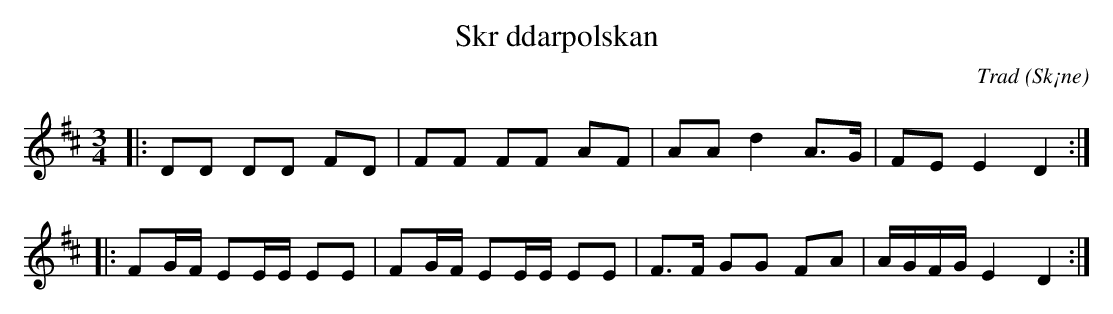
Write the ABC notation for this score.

X:1
T:Skr ddarpolskan
C:Trad
O:Sk¡ne
M:3/4
L:1/8
K:D
|: DD DD FD | FF FF AF | AA d2 A>G |FE E2 D2 :|
|: FG1/2F1/2 EE1/2E1/2 EE | FG1/2F1/2 EE1/2E1/2 EE |F>F GG FA | A1/2G1/2F1/2G1/2 E2 D2 :|
